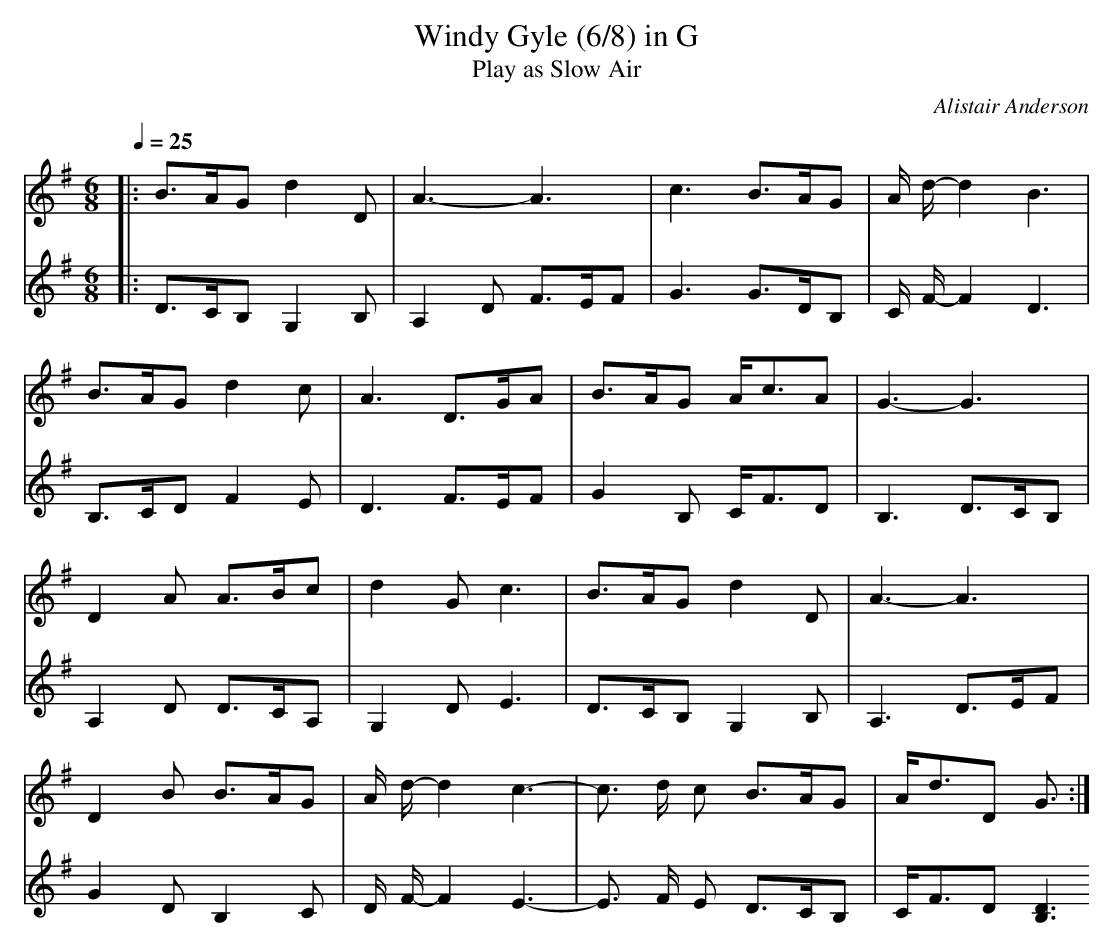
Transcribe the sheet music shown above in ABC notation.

X:1
T:Windy Gyle (6/8) in G
T:Play as Slow Air
C:Alistair Anderson
Q:1/4=25
M:6/8
L:1/16
K:G
V:1
|:B3AG2 d4 D2 | A6-A6 | c6 B3AG2 | A d-d4 B6 |
B3AG2 d4 c2 | A6 D3GA2 | B3AG2 Ac3A2 | G6-G6 |
D4 A2 A3Bc2 | d4 G2 c6 | B3AG2 d4 D2 | A6-A6 |
D4 B2 B3AG2 | A d-d4 c6-|c3 d c2 B3AG2 | Ad3D2 G3 :|
V:2
|:D3CB,2 G,4B,2 | A,4 D2 F3EF2 | G6 G3DB,2 | C F-F4 D6 |
B,3CD2 F4 E2 |D6 F3EF2 | G4 B,2 CF3D2 | B,6 D3CB,2 |
A,4 D2 D3CA,2 | G,4 D2 E6 | D3CB,2 G,4 B,2 | A,6 D3EF2 |
G4 D2 B,4 C2 | D F-F4 E6-|E3 F E2 D3CB,2 |CF3D2 [D6B,6] :|
